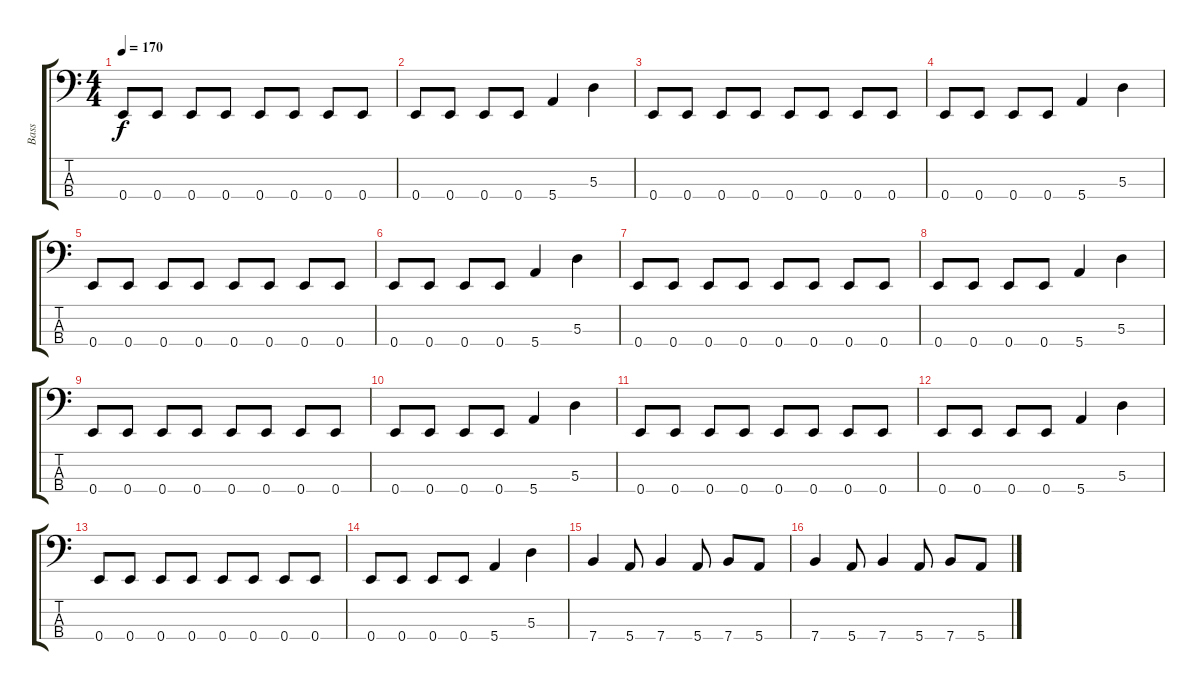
\track ("Bass" "Bass") {instrument electricbasspick}
\staff {score tabs}
\tuning (G2 D2 A1 E1) {hide}
\ts (4 4)
\tempo 170
\clef f4
\ks c
0.4.8{dy f} 0.4.8 0.4.8 0.4.8 0.4.8 0.4.8 0.4.8 0.4.8 |
0.4.8 0.4.8 0.4.8 0.4.8 5.4.4 5.3.4 |
0.4.8 0.4.8 0.4.8 0.4.8 0.4.8 0.4.8 0.4.8 0.4.8 |
0.4.8 0.4.8 0.4.8 0.4.8 5.4.4 5.3.4 |
0.4.8 0.4.8 0.4.8 0.4.8 0.4.8 0.4.8 0.4.8 0.4.8 |
0.4.8 0.4.8 0.4.8 0.4.8 5.4.4 5.3.4 |
0.4.8 0.4.8 0.4.8 0.4.8 0.4.8 0.4.8 0.4.8 0.4.8 |
0.4.8 0.4.8 0.4.8 0.4.8 5.4.4 5.3.4 |
0.4.8 0.4.8 0.4.8 0.4.8 0.4.8 0.4.8 0.4.8 0.4.8 |
0.4.8 0.4.8 0.4.8 0.4.8 5.4.4 5.3.4 |
0.4.8 0.4.8 0.4.8 0.4.8 0.4.8 0.4.8 0.4.8 0.4.8 |
0.4.8 0.4.8 0.4.8 0.4.8 5.4.4 5.3.4 |
0.4.8 0.4.8 0.4.8 0.4.8 0.4.8 0.4.8 0.4.8 0.4.8 |
0.4.8 0.4.8 0.4.8 0.4.8 5.4.4 5.3.4 |
7.4.4 5.4.8 7.4.4 5.4.8 7.4.8 5.4.8 |
7.4.4 5.4.8 7.4.4 5.4.8 7.4.8 5.4.8
